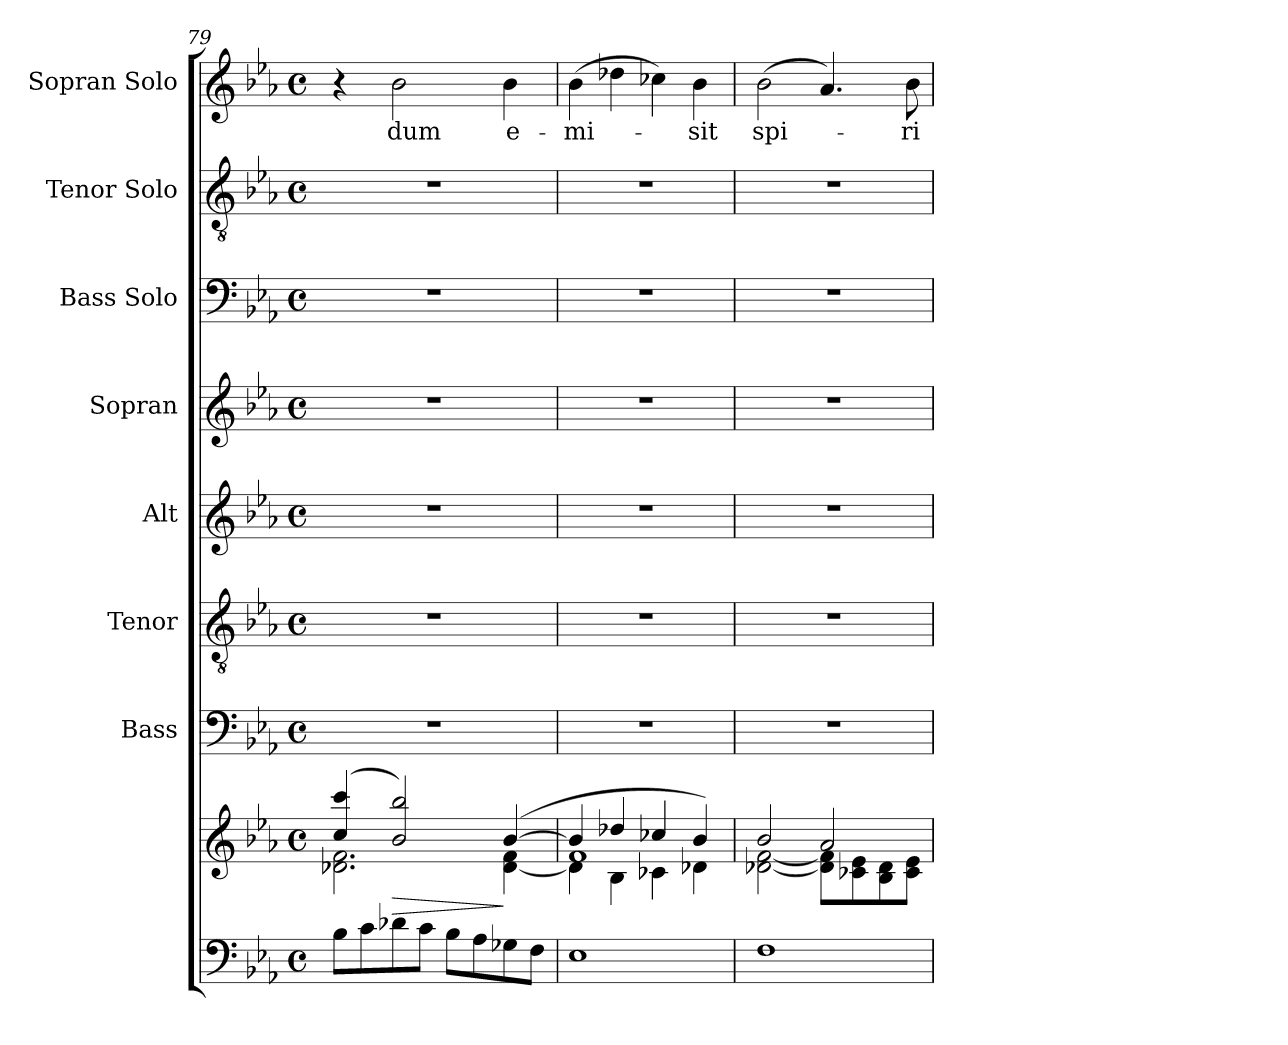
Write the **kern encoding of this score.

**kern	**kern	**dynam	**kern	**kern	**kern	**kern	**kern	**kern	**kern	**text
*part8	*part8	*part8	*part7	*part6	*part5	*part4	*part3	*part2	*part1	*part1
*staff9	*staff8	*staff8/9	*staff7	*staff6	*staff5	*staff4	*staff3	*staff2	*staff1	*staff1
*	*	*	*I"Bass	*I"Tenor	*I"Alt	*I"Sopran	*I"Bass Solo	*I"Tenor Solo	*I"Sopran Solo	*
*	*	*	*I'B.	*I'T.	*I'A.	*I'S.	*I'B. Solo	*I'T. Solo	*I'S. Solo	*
*clefF4	*clefG2	*	*clefF4	*clefGv2	*clefG2	*clefG2	*clefF4	*clefGv2	*clefG2	*
*k[b-e-a-]	*k[b-e-a-]	*	*k[b-e-a-]	*k[b-e-a-]	*k[b-e-a-]	*k[b-e-a-]	*k[b-e-a-]	*k[b-e-a-]	*k[b-e-a-]	*
*E-:	*E-:	*	*E-:	*E-:	*E-:	*E-:	*E-:	*E-:	*E-:	*
*M4/4	*M4/4	*	*M4/4	*M4/4	*M4/4	*M4/4	*M4/4	*M4/4	*M4/4	*
*met(c)	*met(c)	*	*met(c)	*met(c)	*met(c)	*met(c)	*met(c)	*met(c)	*met(c)	*
=79	=79	=79	=79	=79	=79	=79	=79	=79	=79	=79
*	*^	*	*	*	*	*	*	*	*	*
8B-\L	(4cc/ 4ccc/	2.d-X\ 2.f\	.	1r	1r	1r	1r	1r	1r	4r	.
8c\	.	.	.	.	.	.	.	.	.	.	.
!	!	!	!LO:HP:b	!	!	!	!	!	!	!	!LO:LY:b
8d-X\	2b-/ 2bb-/)	.	>	.	.	.	.	.	.	2b-\	dum
8c\J	.	.	.	.	.	.	.	.	.	.	.
8B-\L	.	.	.	.	.	.	.	.	.	.	.
8A-\	.	.	.	.	.	.	.	.	.	.	.
!	!	!	!	!	!	!	!	!	!	!	!LO:LY:b
8G-X\	([>4b-/	[<4d-\ 4f\	]	.	.	.	.	.	.	4b-\	e-
8F\J	.	.	.	.	.	.	.	.	.	.	.
=80	=80	=80	=80	=80	=80	=80	=80	=80	=80	=80	=80
*	*	*^	*	*	*	*	*	*	*	*	*
!	!	!	!	!	!	!	!	!	!	!	!	!LO:LY:b
1E-	4b-/]	4d-\]	1f	.	1r	1r	1r	1r	1r	1r	(>4b-\	-mi-
.	4dd-X/	4B-\	.	.	.	.	.	.	.	.	4dd-X\	.
.	4cc-X/	4c-X\	.	.	.	.	.	.	.	.	4cc-X\)	.
!	!	!	!	!	!	!	!	!	!	!	!	!LO:LY:b
.	4b-/)	4d-X\	.	.	.	.	.	.	.	.	4b-\	-sit
*	*	*v	*v	*	*	*	*	*	*	*	*	*
=81	=81	=81	=81	=81	=81	=81	=81	=81	=81	=81	=81
!	!	!	!	!	!	!	!	!	!	!	!LO:LY:b
1F	2b-/	[<2d-X\ [<2f\	.	1r	1r	1r	1r	1r	1r	(>2b-\	spi-
.	2a-/	8d-\] 8f\]L	.	.	.	.	.	.	.	4.a-/)	.
.	.	8c-X\ 8e-\	.	.	.	.	.	.	.	.	.
.	.	8B-\ 8d-\	.	.	.	.	.	.	.	.	.
!	!	!	!	!	!	!	!	!	!	!	!LO:LY:b
.	.	8c-\ 8e-\J	.	.	.	.	.	.	.	8b-\	-ri-
*	*v	*v	*	*	*	*	*	*	*	*	*
=	=	=	=	=	=	=	=	=	=	=
*-	*-	*-	*-	*-	*-	*-	*-	*-	*-	*-
